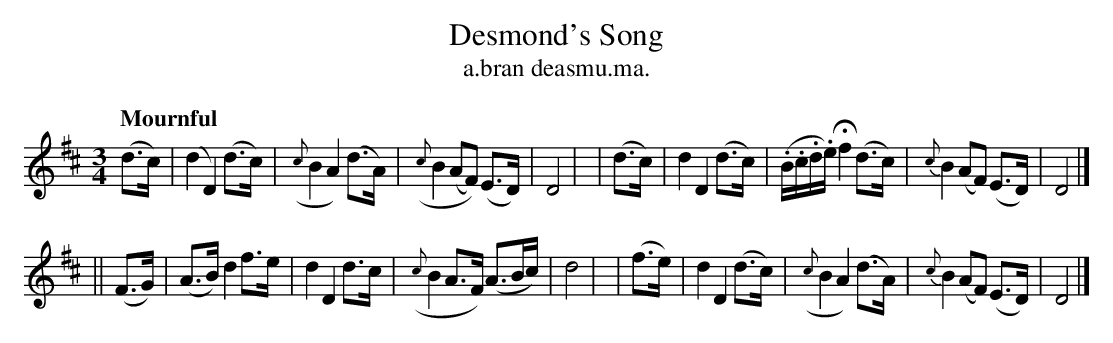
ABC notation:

X:1
T: Desmond's Song
T: a.bran deasmu.ma.
Q: "Mournful"
M: 3/4
L: 1/8
K: D
   (d>c) | (d2 D2) (d>c) | ({c}B2 A2) (d>A) | ({c}B2 (AF)) (E>D) | D4 |\
|  (d>c) |  d2 D2  (d>c) | (.B/.c/.d/.e/) Hf2 (d>c) | {c}B2 (AF) (E>D) | D4 |]
|| (F>G) | (A>B) d2 f>e  | d2  D2 d>c | ({c}B2 A>F) (A3/B/c/) | d4 |\
|  (f>e) |  d2 D2  (d>c) | ({c}B2 A2) (d>A) | {c}B2 (AF) (E>D) | D4 |]
